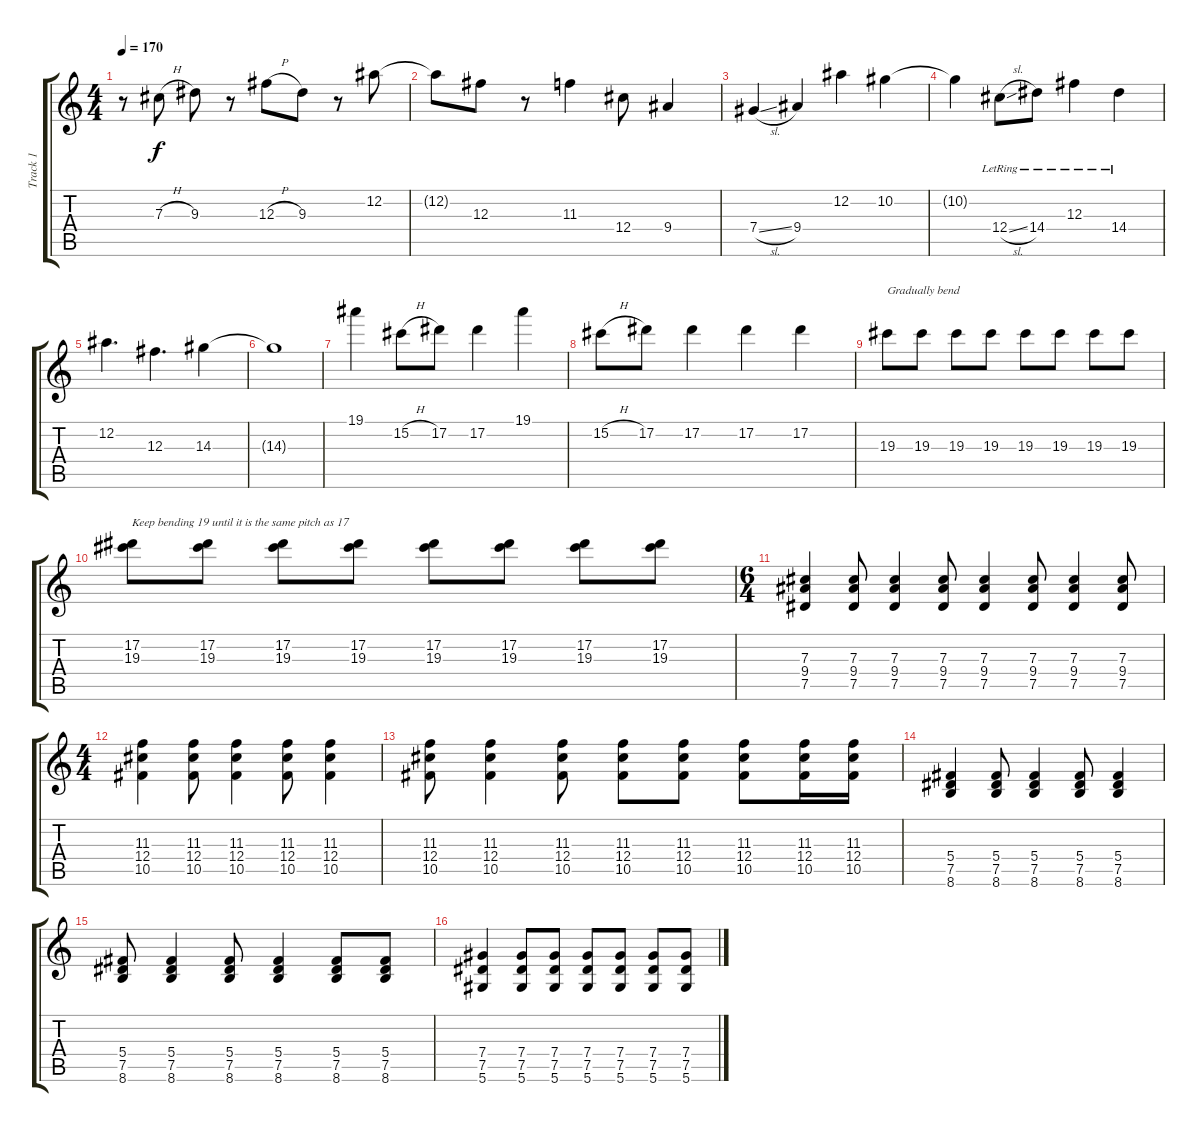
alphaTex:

\track ("Track 1" "Track 1") {instrument acousticguitarsteel}
\staff {score tabs}
\tuning (Eb4 Bb3 Gb3 Db3 Ab2 Eb2) {hide}
\ts (4 4)
\tempo 170
\clef g2
\ks c
r.8{dy f} 7.3{h}.8 9.3.8 r.8 12.3{h}.8 9.3.8 r.8 12.2.8 |
12.2{t}.8 12.3.8 r.8 11.3.4 12.4.8 9.4.4 |
7.4{sl}.4 9.4.4 12.2.4 10.2.4 |
10.2{t}.4 12.4{sl lr}.8 14.4{lr}.8 12.3{lr}.4 14.4{lr}.4 |
12.2.4{d} 12.3.4{d} 14.3.4 |
14.3{t}.1 |
19.1.4 15.2{h}.8 17.2.8 17.2.4 19.1.4 |
15.2{h}.8 17.2.8 17.2.4 17.2.4 17.2.4 |
19.3.8{txt "Gradually bend"} 19.3.8 19.3.8 19.3.8 19.3.8 19.3.8 19.3.8 19.3.8 |
(17.2 19.3).8{txt "Keep bending 19 until it is the same pitch as 17"} (17.2 19.3).8 (17.2 19.3).8 (17.2 19.3).8 (17.2 19.3).8 (17.2 19.3).8 (17.2 19.3).8 (17.2 19.3).8 |
\ts (6 4)
(7.3 9.4 7.5).4 (7.3 9.4 7.5).8 (7.3 9.4 7.5).4 (7.3 9.4 7.5).8 (7.3 9.4 7.5).4 (7.3 9.4 7.5).8 (7.3 9.4 7.5).4 (7.3 9.4 7.5).8 |
\ts (4 4)
(11.3 12.4 10.5).4 (11.3 12.4 10.5).8 (11.3 12.4 10.5).4 (11.3 12.4 10.5).8 (11.3 12.4 10.5).4 |
(11.3 12.4 10.5).8 (11.3 12.4 10.5).4 (11.3 12.4 10.5).8 (11.3 12.4 10.5).8 (11.3 12.4 10.5).8 (11.3 12.4 10.5).8 (11.3 12.4 10.5).16 (11.3 12.4 10.5).16 |
(5.4 7.5 8.6).4 (5.4 7.5 8.6).8 (5.4 7.5 8.6).4 (5.4 7.5 8.6).8 (5.4 7.5 8.6).4 |
(5.4 7.5 8.6).8 (5.4 7.5 8.6).4 (5.4 7.5 8.6).8 (5.4 7.5 8.6).4 (5.4 7.5 8.6).8 (5.4 7.5 8.6).8 |
(7.4 7.5 5.6).4 (7.4 7.5 5.6).8 (7.4 7.5 5.6).8 (7.4 7.5 5.6).8 (7.4 7.5 5.6).8 (7.4 7.5 5.6).8 (7.4 7.5 5.6).8
